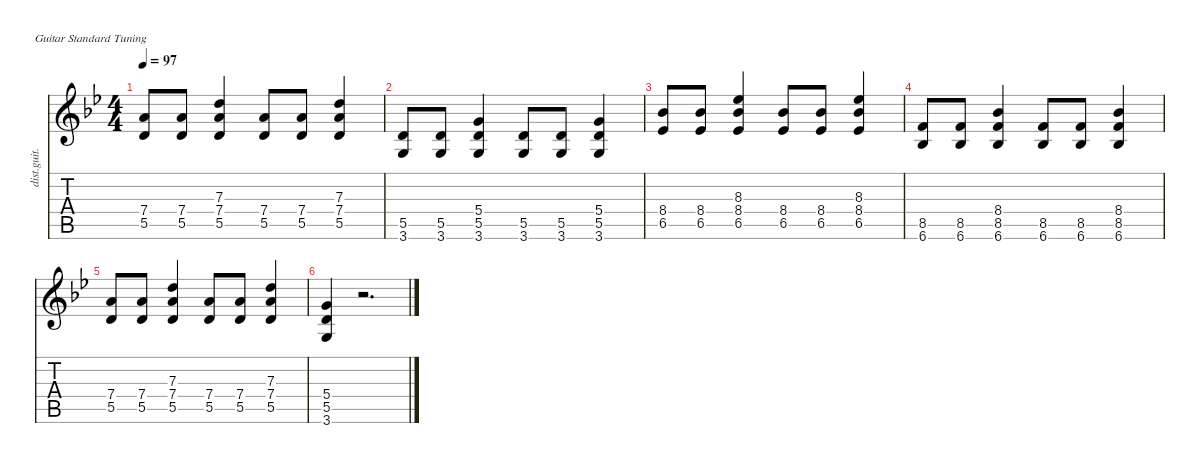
\defaultSystemsLayout 4
\hideDynamics
\bracketExtendMode nobrackets
\otherSystemsTrackNameOrientation horizontal
\track ("Distortion Guitar" "dist.guit.") {instrument distortionguitar}
\staff {score tabs}
\tuning (E4 B3 G3 D3 A2 E2)
\ts (4 4)
\tempo 97
\clef g2
\ks bb
(5.5 7.4).8{dy mf} (5.5 7.4).8 (5.5 7.4 7.3).4 (5.5 7.4).8 (5.5 7.4).8 (5.5 7.4 7.3).4 |
(3.6 5.5).8 (3.6 5.5).8 (3.6 5.5 5.4).4 (3.6 5.5).8 (3.6 5.5).8 (3.6 5.5 5.4).4 |
(6.5 8.4).8 (6.5 8.4).8 (6.5 8.4 8.3).4 (6.5 8.4).8 (6.5 8.4).8 (6.5 8.4 8.3).4 |
(6.6 8.5).8 (6.6 8.5).8 (6.6 8.5 8.4).4 (6.6 8.5).8 (6.6 8.5).8 (6.6 8.5 8.4).4 |
(5.5 7.4).8 (5.5 7.4).8 (5.5 7.4 7.3).4 (5.5 7.4).8 (5.5 7.4).8 (5.5 7.4 7.3).4 |
(3.6 5.5 5.4).4 r.2{d}
